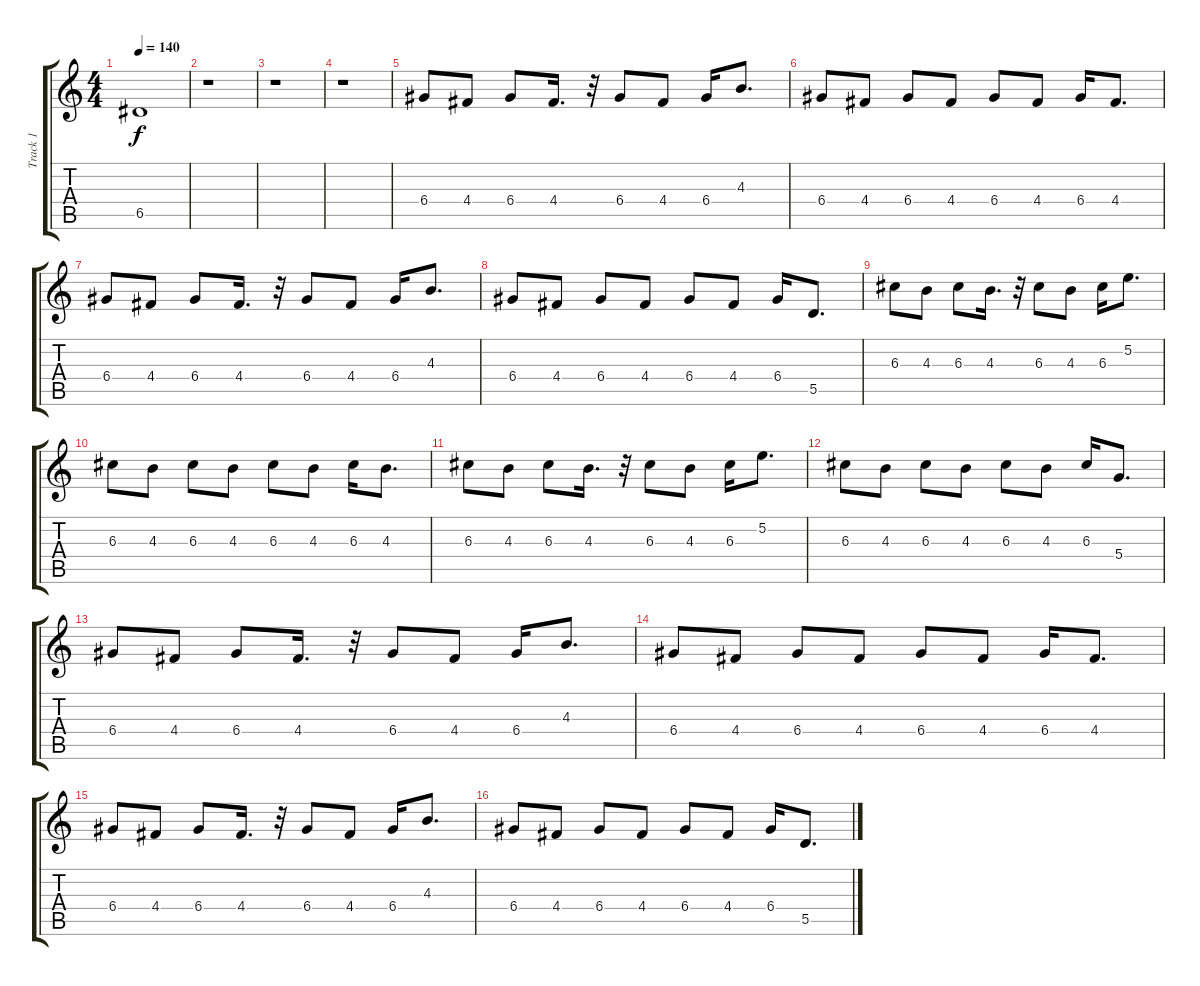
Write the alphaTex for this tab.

\track ("Track 1" "Track 1") {instrument electricguitarmuted}
\staff {score tabs}
\tuning (E4 B3 G3 D3 A2 E2) {hide}
\ts (4 4)
\tempo 140
\clef g2
\ks c
6.5{t}.1{dy f} |
r.1 |
r.1 |
r.1 |
6.4.8 4.4.8 6.4.8 4.4.16{d} r.32 6.4.8 4.4.8 6.4.16 4.3.8{d} |
6.4.8 4.4.8 6.4.8 4.4.8 6.4.8 4.4.8 6.4.16 4.4.8{d} |
6.4.8 4.4.8 6.4.8 4.4.16{d} r.32 6.4.8 4.4.8 6.4.16 4.3.8{d} |
6.4.8 4.4.8 6.4.8 4.4.8 6.4.8 4.4.8 6.4.16 5.5.8{d} |
6.3.8 4.3.8 6.3.8 4.3.16{d} r.32 6.3.8 4.3.8 6.3.16 5.2.8{d} |
6.3.8 4.3.8 6.3.8 4.3.8 6.3.8 4.3.8 6.3.16 4.3.8{d} |
6.3.8 4.3.8 6.3.8 4.3.16{d} r.32 6.3.8 4.3.8 6.3.16 5.2.8{d} |
6.3.8 4.3.8 6.3.8 4.3.8 6.3.8 4.3.8 6.3.16 5.4.8{d} |
6.4.8 4.4.8 6.4.8 4.4.16{d} r.32 6.4.8 4.4.8 6.4.16 4.3.8{d} |
6.4.8 4.4.8 6.4.8 4.4.8 6.4.8 4.4.8 6.4.16 4.4.8{d} |
6.4.8 4.4.8 6.4.8 4.4.16{d} r.32 6.4.8 4.4.8 6.4.16 4.3.8{d} |
6.4.8 4.4.8 6.4.8 4.4.8 6.4.8 4.4.8 6.4.16 5.5.8{d}
